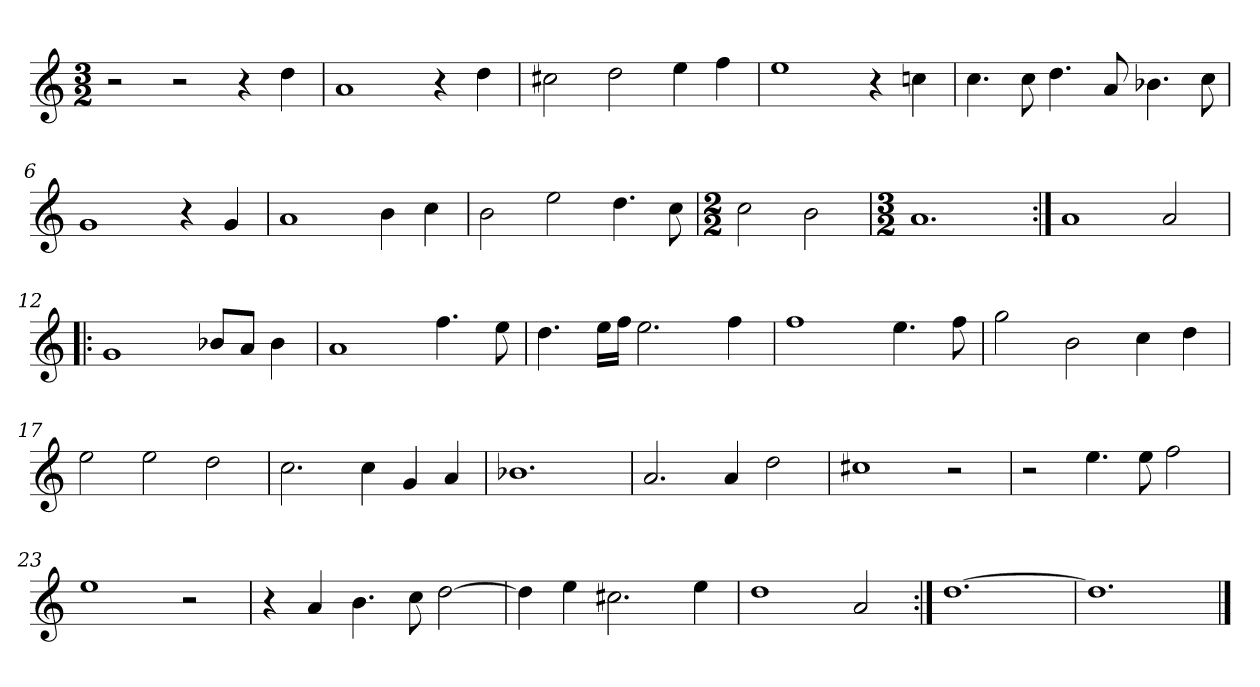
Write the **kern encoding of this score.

**kern
*part1
*staff1
*clefG2
*k[]
*M3/2
=1
2r
2r
4r
4dd\
=2
1a
4r
4dd\
=3
2cc#X\
2dd\
4ee\
4ff\
=4
1ee
4r
4ccn\
=5
4.cc\
8cc\
4.dd\
8a/
4.b-X\
8cc\
!!LO:LB:g=z
=6
1g
4r
4g/
=7
1a
4b\
4cc\
=8
2b\
2ee\
4.dd\
8cc\
=9
*M2/2
2cc\
2b\
=10
*M3/2
1.a
=11:|!
1a
2a/
!!LO:LB:g=z
=12!|:
1g
8b-X/L
8a/J
4b-\
=13
1a
4.ff\
8ee\
=14
4.dd\
16ee\LL
16ff\JJ
2.ee\
4ff\
=15
1ff
4.ee\
8ff\
=16
2gg\
2b\
4cc\
4dd\
!!LO:LB:g=z
=17
2ee\
2ee\
2dd\
=18
2.cc\
4cc\
4g/
4a/
=19
1.b-X
=20
2.a/
4a/
2dd\
=21
1cc#X
2r
!!LO:LB:g=z
=22
2r
4.ee\
8ee\
2ff\
=23
1ee
2r
=24
4r
4a/
4.b\
8cc\
[2dd\
!!LO:LB:g=z
=25
4dd\]
4ee\
2.cc#X\
4ee\
=26
1dd
2a/
=27:|!
[1.dd
=28
1.dd]
==
*-
